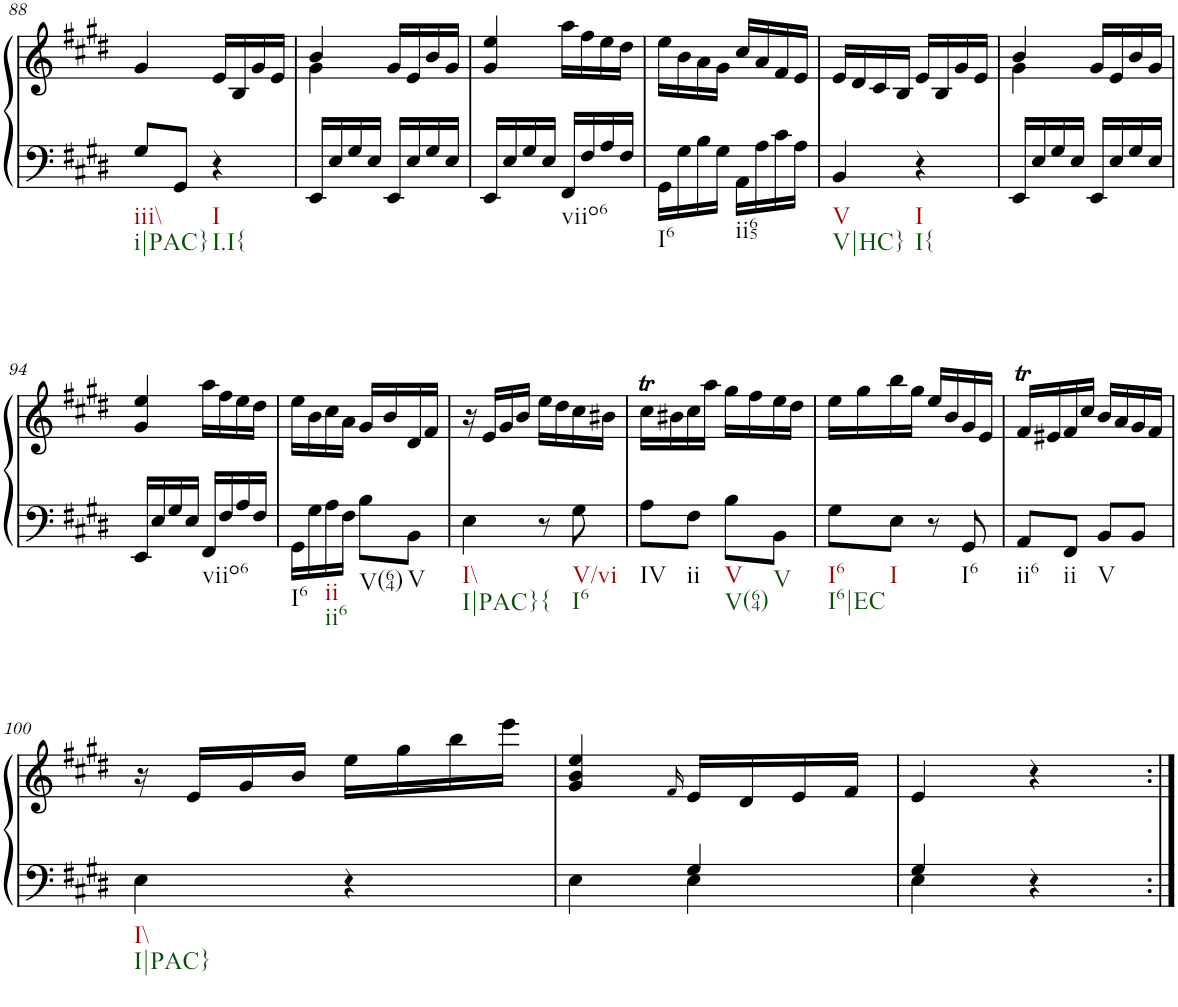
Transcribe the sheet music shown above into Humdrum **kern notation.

**kern	**kern
*part1	*part1
*staff2	*staff1
*I"Piano	*
*I'Pno.	*
!!LO:PB:g=z
*clefF4	*clefG2
*k[f#c#g#d#]	*k[f#c#g#d#]
*M2/4	*M2/4
=88	=88
!LO:TX:b:t=iii\\	!
!LO:TX:b:t=i|PAC}	!
8G#/L	4g#/
8GG#/J	.
!LO:TX:b:t=I	!
!LO:TX:b:t=I.I{	!
4r	16e/LL
.	16B/
.	16g#/
.	16e/JJ
=89	=89
*	*^
16EE/LL	4b/	4g#\
16E/	.	.
16G#/	.	.
16E/JJ	.	.
16EE/LL	16g#/LL	4ryy
16E/	16e/	.
16G#/	16b/	.
16E/JJ	16g#/JJ	.
*	*v	*v
=90	=90
16EE/LL	4g#/ 4ee/
16E/	.
16G#/	.
16E/JJ	.
!LO:TX:b:t=viio6	!
16FF#/LL	16aa\LL
16F#/	16ff#\
16A/	16ee\
16F#/JJ	16dd#\JJ
=91	=91
!LO:TX:b:t=I6	!
16GG#\LL	16ee\LL
16G#\	16b\
16B\	16a\
16G#\JJ	16g#\JJ
!LO:TX:b:t=ii65	!
16AA\LL	16cc#/LL
16A\	16a/
16c#\	16f#/
16A\JJ	16e/JJ
=92	=92
!LO:TX:b:t=V	!
!LO:TX:b:t=V|HC}	!
4BB/	16e/LL
.	16d#/
.	16c#/
.	16B/JJ
!LO:TX:b:t=I	!
!LO:TX:b:t=I{	!
4r	16e/LL
.	16B/
.	16g#/
.	16e/JJ
=93	=93
*	*^
16EE/LL	4b/	4g#\
16E/	.	.
16G#/	.	.
16E/JJ	.	.
16EE/LL	16g#/LL	4ryy
16E/	16e/	.
16G#/	16b/	.
16E/JJ	16g#/JJ	.
*	*v	*v
!!LO:LB:g=z
=94	=94
16EE/LL	4g#/ 4ee/
16E/	.
16G#/	.
16E/JJ	.
!LO:TX:b:t=viio6	!
16FF#/LL	16aa\LL
16F#/	16ff#\
16A/	16ee\
16F#/JJ	16dd#\JJ
=95	=95
!LO:TX:b:t=I6	!
16GG#\LL	16ee\LL
16G#\	16b\
!LO:TX:b:t=ii	!
!LO:TX:b:t=ii6	!
16A\	16cc#\
16F#\JJ	16a\JJ
!LO:TX:b:t=V(64)	!
8B\L	16g#/LL
.	16b/
!LO:TX:b:t=V	!
8BB\J	16d#/
.	16f#/JJ
=96	=96
!LO:TX:b:t=I\\	!
!LO:TX:b:t=I|PAC}{	!
4E\	16r
.	16e/LL
.	16g#/
.	16b/JJ
8r	16ee\LL
.	16dd#\
!LO:TX:b:t=V/vi	!
!LO:TX:b:t=I6	!
8G#\	16cc#\
.	16b#X\JJ
=97	=97
!LO:TX:b:t=IV	!
8A\L	16cc#T\LL
.	16b#X\
!LO:TX:b:t=ii	!
8F#\J	16cc#\
.	16aa\JJ
!LO:TX:b:t=V	!
!LO:TX:b:t=V(64)	!
8B\L	16gg#\LL
.	16ff#\
!LO:TX:b:t=V	!
8BB\J	16ee\
.	16dd#\JJ
=98	=98
!LO:TX:b:t=I6	!
!LO:TX:b:t=I6|EC	!
8G#\L	16ee\LL
.	16gg#\
!LO:TX:b:t=I	!
8E\J	16bb\
.	16gg#\JJ
8r	16ee/LL
.	16b/
!LO:TX:b:t=I6	!
8GG#/	16g#/
.	16e/JJ
=99	=99
!LO:TX:b:t=ii6	!
8AA/L	16f#T/LL
.	16e#X/
!LO:TX:b:t=ii	!
8FF#/J	16f#/
.	16cc#/JJ
!LO:TX:b:t=V	!
8BB/L	16b/LL
.	16a/
8BB/J	16g#/
.	16f#/JJ
!!LO:LB:g=z
=100	=100
!LO:TX:b:t=I\\	!
!LO:TX:b:t=I|PAC}	!
4E\	16r
.	16e/LL
.	16g#/
.	16b/JJ
4r	16ee\LL
.	16gg#\
.	16bb\
.	16eee\JJ
=101	=101
*^	*
4E\	4ryy	4g#/ 4b/ 4ee/
.	.	16qf#/
4G#/	4E\	16e/LL
.	.	16d#/
.	.	16e/
.	.	16f#/JJ
=102	=102	=102
4G#/	4E\	4e/
4r	4ryy	4r
*v	*v	*
=:|!	=:|!
*-	*-
